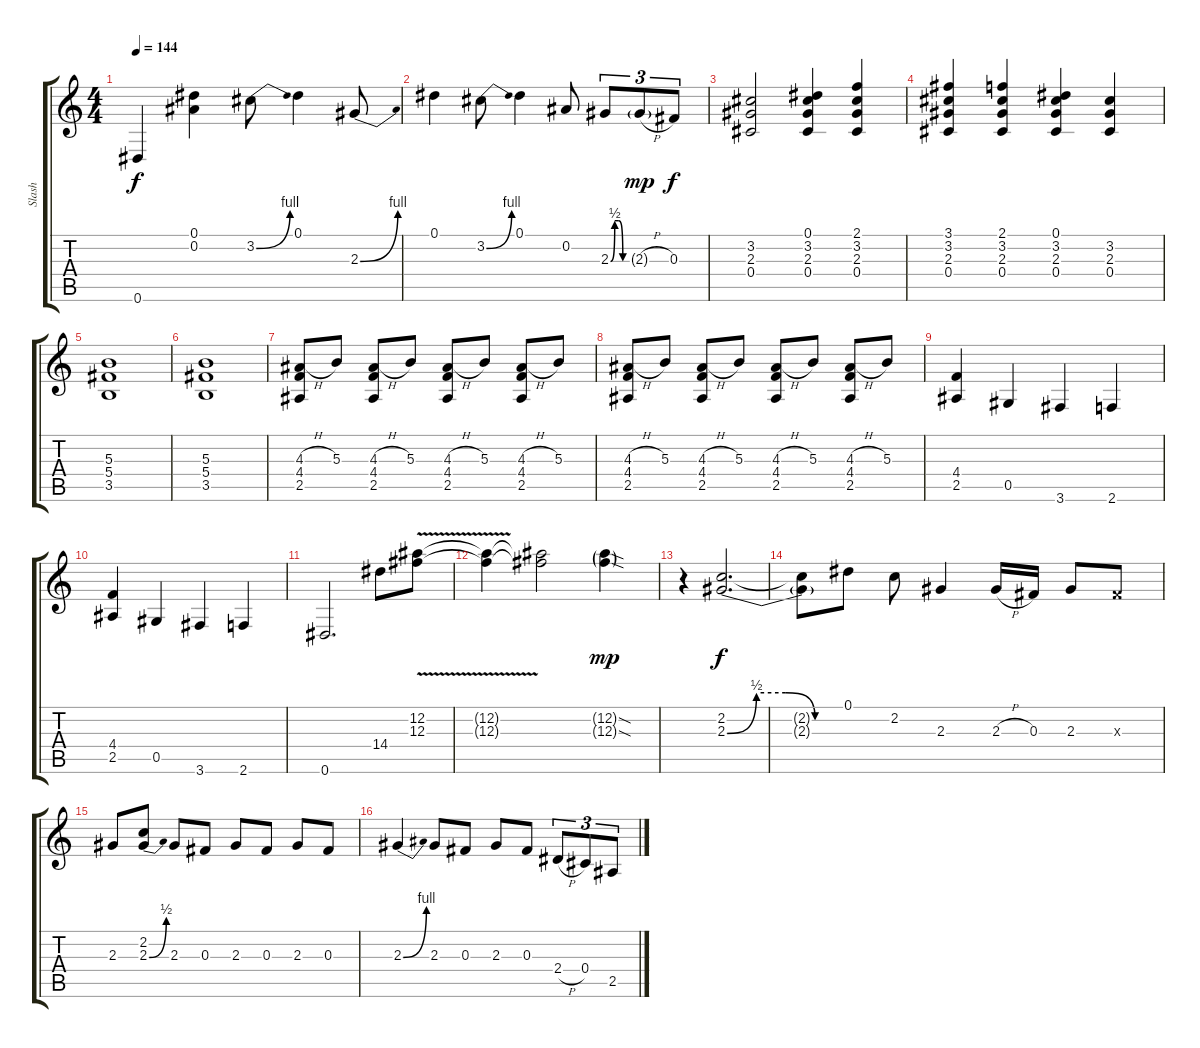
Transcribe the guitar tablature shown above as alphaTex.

\track ("Slash" "Slash") {instrument distortionguitar}
\staff {score tabs}
\tuning (Eb4 Bb3 Gb3 Db3 Ab2 Eb2) {hide}
\ts (4 4)
\tempo 144
\clef g2
\ks c
0.6.4{dy f} (0.1 0.2).4 3.2{be (bend 0 0 60 4)}.8 0.1.4 2.3{be (bend 0 0 60 4)}.8 |
0.1.4 3.2{be (bend 0 0 60 4)}.8 0.1.4 0.2.8 2.3{be (custom 0 0 15 2 30 2 45 0 60 0)}.8{tu (3 2)} 2.3{h g}.8{tu (3 2) dy mp} 0.3.8{tu (3 2) dy f} |
(3.2 2.3 0.4).2 (0.1 3.2 2.3 0.4).4 (2.1 3.2 2.3 0.4).4 |
(3.1 3.2 2.3 0.4).4 (2.1 3.2 2.3 0.4).4 (0.1 3.2 2.3 0.4).4 (3.2 2.3 0.4).4 |
(5.3 5.4 3.5).1 |
(5.3 5.4 3.5).1 |
(4.3{h} 4.4 2.5).8 5.3.8 (4.3{h} 4.4 2.5).8 5.3.8 (4.3{h} 4.4 2.5).8 5.3.8 (4.3{h} 4.4 2.5).8 5.3.8 |
(4.3{h} 4.4 2.5).8 5.3.8 (4.3{h} 4.4 2.5).8 5.3.8 (4.3{h} 4.4 2.5).8 5.3.8 (4.3{h} 4.4 2.5).8 5.3.8 |
(4.4 2.5).4 0.5.4 3.6.4 2.6.4 |
(4.4 2.5).4 0.5.4 3.6.4 2.6.4 |
0.6.2{d} 14.4.8 (12.2{v} 12.3{v}).8 |
(12.2{t} 12.3{t}).4 (12.2{t} 12.3{t}).2 (12.2{sod g} 12.3{sod g}).4{dy mp} |
r.4 (2.2 2.3{be (custom 0 0 15 2 30 2 45 0 60 0)}).2{d dy f} |
(2.2{t} 2.3{t}).8 0.1.8 2.2.8 2.3.4 2.3{h}.16 0.3.16 2.3.8 0.3{x}.8 |
2.3.8 (2.2 2.3{be (bend 0 0 60 2)}).8 2.3.8 0.3.8 2.3.8 0.3.8 2.3.8 0.3.8 |
2.3{be (bend 0 0 60 4)}.4 2.3.8 0.3.8 2.3.8 0.3.8 2.4{h}.8{tu (3 2)} 0.4.8{tu (3 2)} 2.5.8{tu (3 2)}
